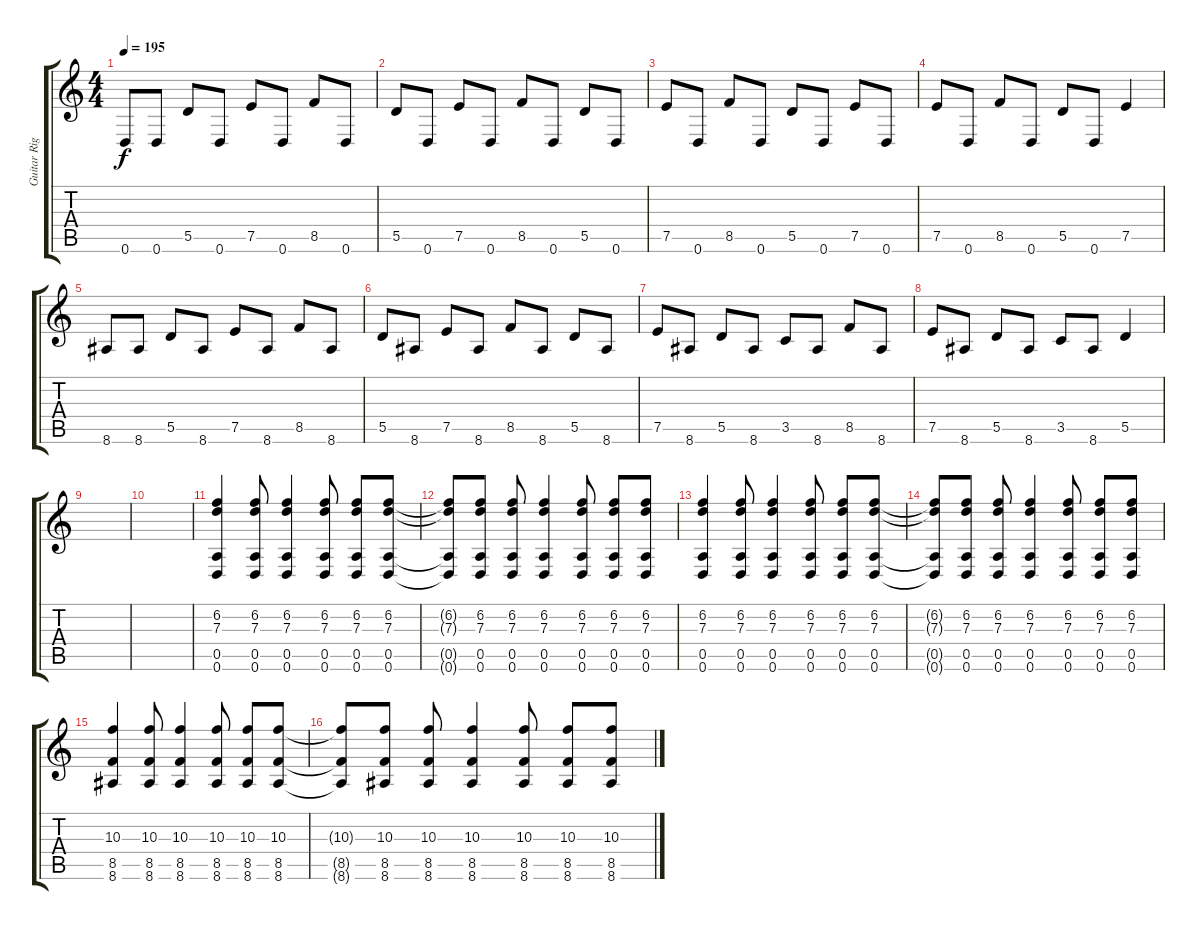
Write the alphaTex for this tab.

\track ("Guitar Right" "Guitar Rig") {instrument distortionguitar}
\staff {score tabs}
\tuning (E4 B3 G3 D3 A2 D2) {hide}
\ts (4 4)
\tempo 195
\clef g2
\ks c
0.6.8{dy f} 0.6.8 5.5.8 0.6.8 7.5.8 0.6.8 8.5.8 0.6.8 |
5.5.8 0.6.8 7.5.8 0.6.8 8.5.8 0.6.8 5.5.8 0.6.8 |
7.5.8 0.6.8 8.5.8 0.6.8 5.5.8 0.6.8 7.5.8 0.6.8 |
7.5.8 0.6.8 8.5.8 0.6.8 5.5.8 0.6.8 7.5.4 |
8.6.8 8.6.8 5.5.8 8.6.8 7.5.8 8.6.8 8.5.8 8.6.8 |
5.5.8 8.6.8 7.5.8 8.6.8 8.5.8 8.6.8 5.5.8 8.6.8 |
7.5.8 8.6.8 5.5.8 8.6.8 3.5.8 8.6.8 8.5.8 8.6.8 |
7.5.8 8.6.8 5.5.8 8.6.8 3.5.8 8.6.8 5.5.4 |
|
|
(6.2 7.3 0.5 0.6).4 (6.2 7.3 0.5 0.6).8 (6.2 7.3 0.5 0.6).4 (6.2 7.3 0.5 0.6).8 (6.2 7.3 0.5 0.6).8 (6.2 7.3 0.5 0.6).8 |
(6.2{t} 7.3{t} 0.5{t} 0.6{t}).8 (6.2 7.3 0.5 0.6).8 (6.2 7.3 0.5 0.6).8 (6.2 7.3 0.5 0.6).4 (6.2 7.3 0.5 0.6).8 (6.2 7.3 0.5 0.6).8 (6.2 7.3 0.5 0.6).8 |
(6.2 7.3 0.5 0.6).4 (6.2 7.3 0.5 0.6).8 (6.2 7.3 0.5 0.6).4 (6.2 7.3 0.5 0.6).8 (6.2 7.3 0.5 0.6).8 (6.2 7.3 0.5 0.6).8 |
(6.2{t} 7.3{t} 0.5{t} 0.6{t}).8 (6.2 7.3 0.5 0.6).8 (6.2 7.3 0.5 0.6).8 (6.2 7.3 0.5 0.6).4 (6.2 7.3 0.5 0.6).8 (6.2 7.3 0.5 0.6).8 (6.2 7.3 0.5 0.6).8 |
(10.3 8.5 8.6).4 (10.3 8.5 8.6).8 (10.3 8.5 8.6).4 (10.3 8.5 8.6).8 (10.3 8.5 8.6).8 (10.3 8.5 8.6).8 |
(10.3{t} 8.5{t} 8.6{t}).8 (10.3 8.5 8.6).8 (10.3 8.5 8.6).8 (10.3 8.5 8.6).4 (10.3 8.5 8.6).8 (10.3 8.5 8.6).8 (10.3 8.5 8.6).8
